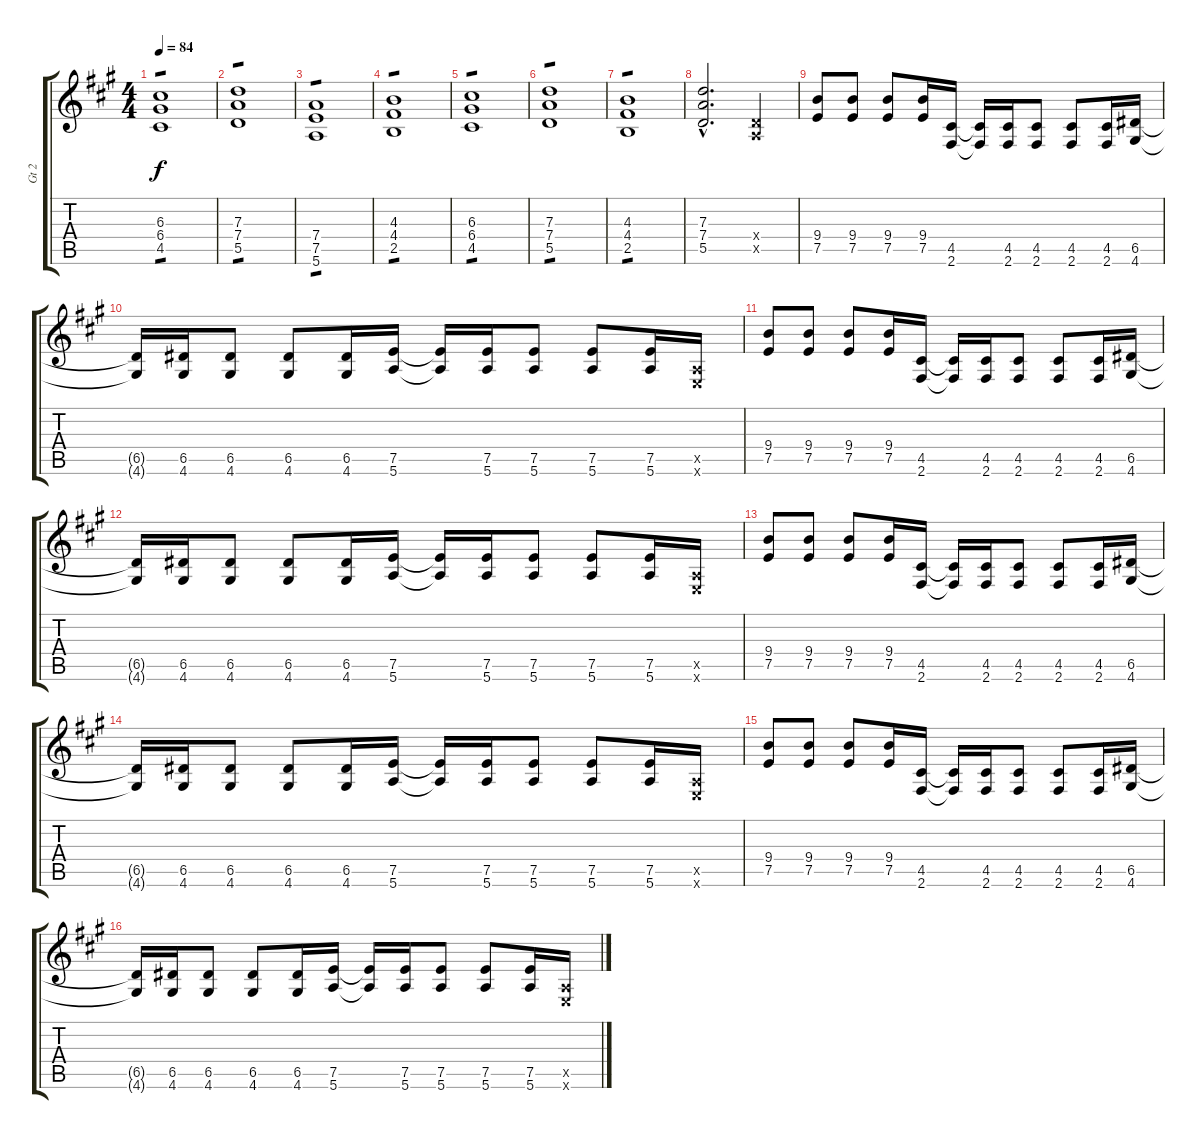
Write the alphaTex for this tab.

\track ("Gt 2" "Gt 2") {instrument overdrivenguitar}
\staff {score tabs}
\tuning (E4 B3 G3 D3 A2 E2) {hide}
\ts (4 4)
\tempo 84
\clef g2
\ks a
(6.3 6.4 4.5).1{tp 1 dy f} |
(7.3 7.4 5.5).1{tp 1} |
(7.4 7.5 5.6).1{tp 1} |
(4.3 4.4 2.5).1{tp 1} |
(6.3 6.4 4.5).1{tp 1} |
(7.3 7.4 5.5).1{tp 1} |
(4.3 4.4 2.5).1{tp 1} |
(7.3{hac} 7.4{hac} 5.5{hac}).2{d volume 6} (0.4{x} 0.5{x}).4 |
(9.4 7.5).8{volume 12} (9.4 7.5).8 (9.4 7.5).8 (9.4 7.5).16 (4.5 2.6).16 (4.5{t} 2.6{t}).16 (4.5 2.6).16 (4.5 2.6).8 (4.5 2.6).8 (4.5 2.6).16 (6.5 4.6).16 |
(6.5{t} 4.6{t}).16 (6.5 4.6).16 (6.5 4.6).8 (6.5 4.6).8 (6.5 4.6).16 (7.5 5.6).16 (7.5{t} 5.6{t}).16 (7.5 5.6).16 (7.5 5.6).8 (7.5 5.6).8 (7.5 5.6).16 (0.5{x} 0.6{x}).16 |
(9.4 7.5).8 (9.4 7.5).8 (9.4 7.5).8 (9.4 7.5).16 (4.5 2.6).16 (4.5{t} 2.6{t}).16 (4.5 2.6).16 (4.5 2.6).8 (4.5 2.6).8 (4.5 2.6).16 (6.5 4.6).16 |
(6.5{t} 4.6{t}).16 (6.5 4.6).16 (6.5 4.6).8 (6.5 4.6).8 (6.5 4.6).16 (7.5 5.6).16 (7.5{t} 5.6{t}).16 (7.5 5.6).16 (7.5 5.6).8 (7.5 5.6).8 (7.5 5.6).16 (0.5{x} 0.6{x}).16 |
(9.4 7.5).8 (9.4 7.5).8 (9.4 7.5).8 (9.4 7.5).16 (4.5 2.6).16 (4.5{t} 2.6{t}).16 (4.5 2.6).16 (4.5 2.6).8 (4.5 2.6).8 (4.5 2.6).16 (6.5 4.6).16 |
(6.5{t} 4.6{t}).16 (6.5 4.6).16 (6.5 4.6).8 (6.5 4.6).8 (6.5 4.6).16 (7.5 5.6).16 (7.5{t} 5.6{t}).16 (7.5 5.6).16 (7.5 5.6).8 (7.5 5.6).8 (7.5 5.6).16 (0.5{x} 0.6{x}).16 |
(9.4 7.5).8 (9.4 7.5).8 (9.4 7.5).8 (9.4 7.5).16 (4.5 2.6).16 (4.5{t} 2.6{t}).16 (4.5 2.6).16 (4.5 2.6).8 (4.5 2.6).8 (4.5 2.6).16 (6.5 4.6).16 |
(6.5{t} 4.6{t}).16 (6.5 4.6).16 (6.5 4.6).8 (6.5 4.6).8 (6.5 4.6).16 (7.5 5.6).16 (7.5{t} 5.6{t}).16 (7.5 5.6).16 (7.5 5.6).8 (7.5 5.6).8 (7.5 5.6).16 (0.5{x} 0.6{x}).16
